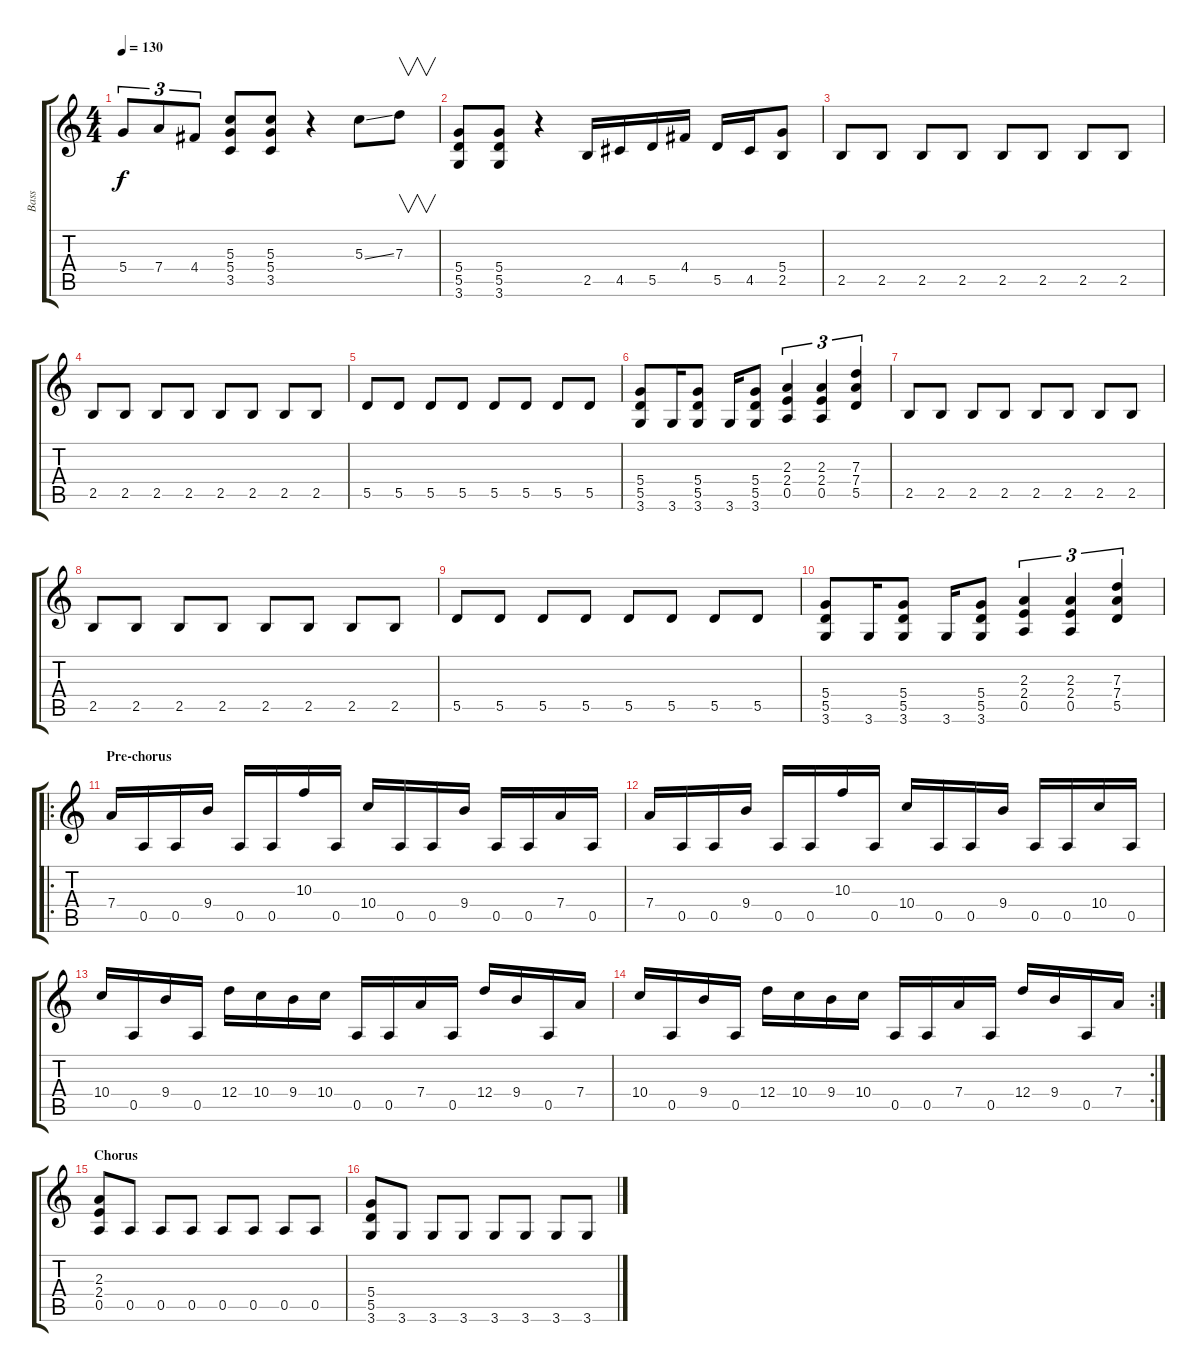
\track ("Bass" "Bass") {instrument electricbassfinger}
\staff {score tabs}
\tuning (E4 B3 G3 D3 A2 E2) {hide}
\ts (4 4)
\tempo 130
\clef g2
\ks c
5.4.8{tu (3 2) dy f} 7.4.8{tu (3 2)} 4.4.8{tu (3 2)} (5.3 5.4 3.5).8 (5.3 5.4 3.5).8 r.4 5.3{ss}.8 7.3.8{v} |
(5.4 5.5 3.6).8 (5.4 5.5 3.6).8 r.4 2.5.16 4.5.16 5.5.16 4.4.16 5.5.16 4.5.16 (5.4 2.5).8 |
2.5.8 2.5.8 2.5.8 2.5.8 2.5.8 2.5.8 2.5.8 2.5.8 |
2.5.8 2.5.8 2.5.8 2.5.8 2.5.8 2.5.8 2.5.8 2.5.8 |
5.5.8 5.5.8 5.5.8 5.5.8 5.5.8 5.5.8 5.5.8 5.5.8 |
(5.4 5.5 3.6).8 3.6.16 (5.4 5.5 3.6).8 3.6.16 (5.4 5.5 3.6).8 (2.3 2.4 0.5).4{tu (3 2)} (2.3 2.4 0.5).4{tu (3 2)} (7.3 7.4 5.5).4{tu (3 2)} |
2.5.8 2.5.8 2.5.8 2.5.8 2.5.8 2.5.8 2.5.8 2.5.8 |
2.5.8 2.5.8 2.5.8 2.5.8 2.5.8 2.5.8 2.5.8 2.5.8 |
5.5.8 5.5.8 5.5.8 5.5.8 5.5.8 5.5.8 5.5.8 5.5.8 |
(5.4 5.5 3.6).8 3.6.16 (5.4 5.5 3.6).8 3.6.16 (5.4 5.5 3.6).8 (2.3 2.4 0.5).4{tu (3 2)} (2.3 2.4 0.5).4{tu (3 2)} (7.3 7.4 5.5).4{tu (3 2)} |
\ro
\section ("" "Pre-chorus")
7.4.16 0.5.16 0.5.16 9.4.16 0.5.16 0.5.16 10.3.16 0.5.16 10.4.16 0.5.16 0.5.16 9.4.16 0.5.16 0.5.16 7.4.16 0.5.16 |
7.4.16 0.5.16 0.5.16 9.4.16 0.5.16 0.5.16 10.3.16 0.5.16 10.4.16 0.5.16 0.5.16 9.4.16 0.5.16 0.5.16 10.4.16 0.5.16 |
10.4.16 0.5.16 9.4.16 0.5.16 12.4.16 10.4.16 9.4.16 10.4.16 0.5.16 0.5.16 7.4.16 0.5.16 12.4.16 9.4.16 0.5.16 7.4.16 |
\rc 2
10.4.16 0.5.16 9.4.16 0.5.16 12.4.16 10.4.16 9.4.16 10.4.16 0.5.16 0.5.16 7.4.16 0.5.16 12.4.16 9.4.16 0.5.16 7.4.16 |
\section ("" "Chorus")
(2.3 2.4 0.5).8 0.5.8 0.5.8 0.5.8 0.5.8 0.5.8 0.5.8 0.5.8 |
(5.4 5.5 3.6).8 3.6.8 3.6.8 3.6.8 3.6.8 3.6.8 3.6.8 3.6.8
